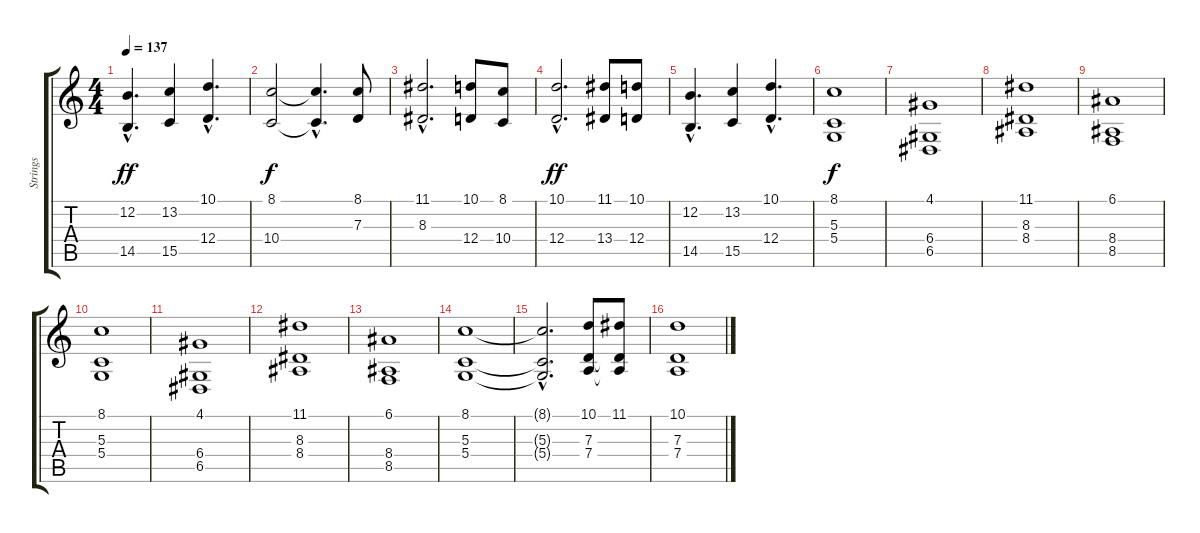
\track ("Strings" "Strings") {instrument stringensemble1}
\staff {score tabs}
\tuning (E4 B3 G3 D3 A2 E2) {hide}
\ts (4 4)
\tempo 137
\clef g2
\ks c
(12.2{hac} 14.5{hac}).4{d dy ff} (13.2 15.5).4 (10.1{hac} 12.4{hac}).4{d} |
(8.1 10.4).2{dy f} (8.1{hac t} 10.4{hac t}).4{d} (8.1 7.3).8 |
(11.1{hac} 8.3{hac}).2{d} (10.1 12.4).8 (8.1 10.4).8 |
(10.1{hac} 12.4{hac}).2{d dy ff} (11.1 13.4).8 (10.1 12.4).8 |
(12.2{hac} 14.5{hac}).4{d} (13.2 15.5).4 (10.1{hac} 12.4{hac}).4{d} |
(8.1 5.3 5.4).1{dy f instrument stringensemble1} |
(4.1 6.4 6.5).1 |
(11.1 8.3 8.4).1 |
(6.1 8.4 8.5).1 |
(8.1 5.3 5.4).1 |
(4.1 6.4 6.5).1 |
(11.1 8.3 8.4).1 |
(6.1 8.4 8.5).1 |
(8.1 5.3 5.4).1{balance 9} |
(8.1{hac t} 5.3{hac t} 5.4{hac t}).2{d} (10.1 7.3 7.4).8 (11.1 7.3{t} 7.4{t}).8 |
(10.1 7.3 7.4).1
